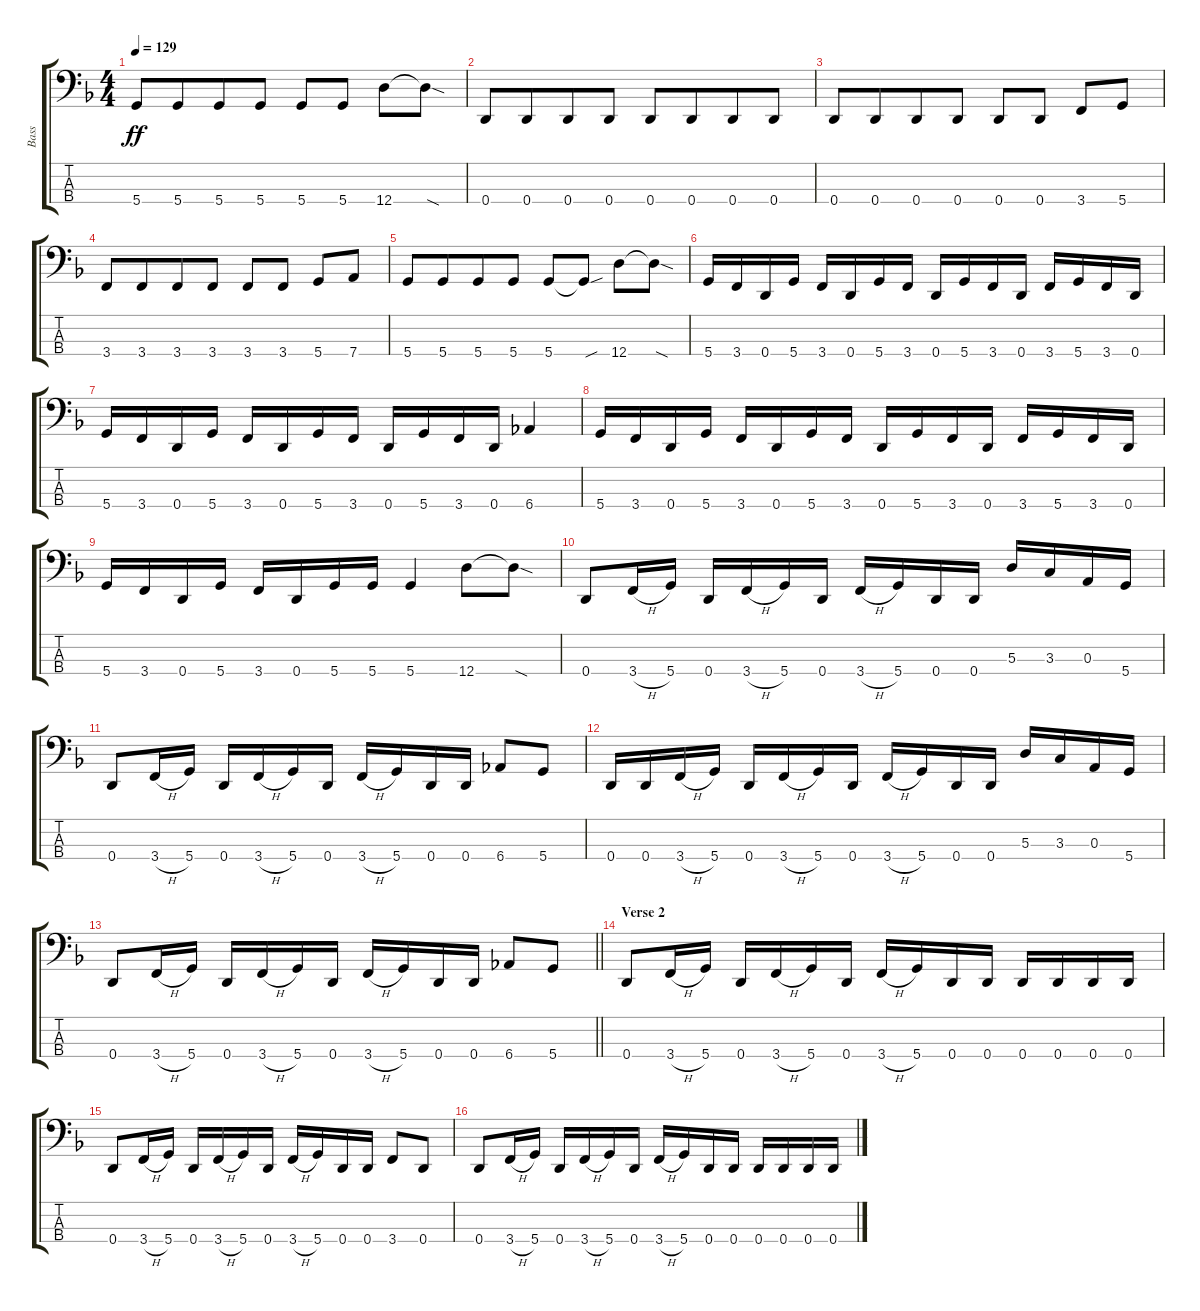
\track ("Bass" "Bass") {instrument electricbassfinger}
\staff {score tabs}
\tuning (G2 D2 A1 D1) {hide}
\ts (4 4)
\tempo 129
\clef f4
\ks dminor
5.4.8{dy ff} 5.4.8{beam merge} 5.4.8 5.4.8 5.4.8 5.4.8 12.4.8 12.4{sod t}.8 |
0.4.8 0.4.8{beam merge} 0.4.8 0.4.8 0.4.8 0.4.8{beam merge} 0.4.8 0.4.8 |
0.4.8 0.4.8{beam merge} 0.4.8 0.4.8 0.4.8 0.4.8 3.4.8 5.4.8 |
3.4.8 3.4.8{beam merge} 3.4.8 3.4.8 3.4.8 3.4.8 5.4.8 7.4.8 |
5.4.8 5.4.8{beam merge} 5.4.8 5.4.8 5.4.8 5.4{sou t}.8 12.4.8 12.4{sod t}.8 |
5.4.16 3.4.16 0.4.16 5.4.16 3.4.16 0.4.16 5.4.16 3.4.16 0.4.16 5.4.16 3.4.16 0.4.16 3.4.16 5.4.16 3.4.16 0.4.16 |
5.4.16 3.4.16 0.4.16 5.4.16 3.4.16 0.4.16 5.4.16 3.4.16 0.4.16 5.4.16 3.4.16 0.4.16 6.4.4 |
5.4.16 3.4.16 0.4.16 5.4.16 3.4.16 0.4.16 5.4.16 3.4.16 0.4.16 5.4.16 3.4.16 0.4.16 3.4.16 5.4.16 3.4.16 0.4.16 |
5.4.16 3.4.16 0.4.16 5.4.16 3.4.16 0.4.16 5.4.16 5.4.16 5.4.4 12.4.8 12.4{sod t}.8 |
0.4.8 3.4{h}.16 5.4.16 0.4.16 3.4{h}.16 5.4.16 0.4.16 3.4{h}.16 5.4.16 0.4.16 0.4.16 5.3.16 3.3.16 0.3.16 5.4.16 |
0.4.8 3.4{h}.16 5.4.16 0.4.16 3.4{h}.16 5.4.16 0.4.16 3.4{h}.16 5.4.16 0.4.16 0.4.16 6.4.8 5.4.8 |
0.4.16 0.4.16 3.4{h}.16 5.4.16 0.4.16 3.4{h}.16 5.4.16 0.4.16 3.4{h}.16 5.4.16 0.4.16 0.4.16 5.3.16 3.3.16 0.3.16 5.4.16 |
\barLineRight lightlight
0.4.8 3.4{h}.16 5.4.16 0.4.16 3.4{h}.16 5.4.16 0.4.16 3.4{h}.16 5.4.16 0.4.16 0.4.16 6.4.8 5.4.8 |
\section ("" "Verse 2")
0.4.8 3.4{h}.16 5.4.16 0.4.16 3.4{h}.16 5.4.16 0.4.16 3.4{h}.16 5.4.16 0.4.16 0.4.16 0.4.16 0.4.16 0.4.16 0.4.16 |
0.4.8 3.4{h}.16 5.4.16 0.4.16 3.4{h}.16 5.4.16 0.4.16 3.4{h}.16 5.4.16 0.4.16 0.4.16 3.4.8 0.4.8 |
0.4.8 3.4{h}.16 5.4.16 0.4.16 3.4{h}.16 5.4.16 0.4.16 3.4{h}.16 5.4.16 0.4.16 0.4.16 0.4.16 0.4.16 0.4.16 0.4.16
